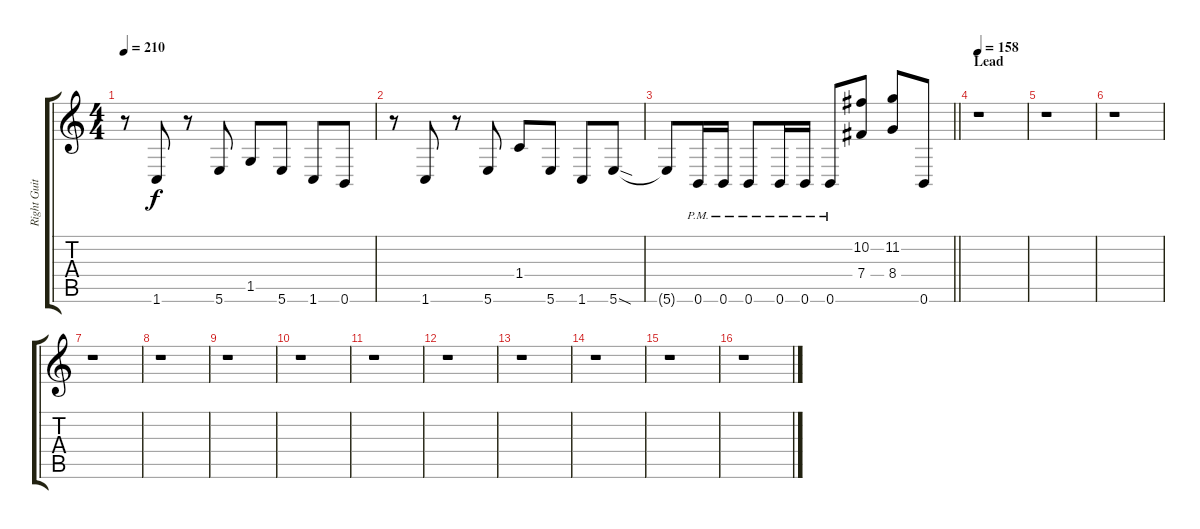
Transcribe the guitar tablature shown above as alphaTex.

\track ("Right Guitar" "Right Guit") {instrument distortionguitar}
\staff {score tabs}
\tuning (Db4 Ab3 E3 B2 Gb2 B1) {hide}
\ts (4 4)
\tempo 210
\clef g2
\ks c
r.8{dy f} 1.6.8 r.8 5.6.8 1.5.8 5.6.8 1.6.8 0.6.8 |
r.8 1.6.8 r.8 5.6.8 1.4.8 5.6.8 1.6.8 5.6{sod}.8 |
\barLineRight lightlight
5.6{t}.8 0.6{pm}.16 0.6{pm}.16 0.6{pm}.8 0.6{pm}.16 0.6{pm}.16 0.6{pm}.8 (10.2 7.4).8 (11.2 8.4).8 0.6.8 |
\section ("" "Lead")
\tempo 158
r.1 |
r.1 |
r.1 |
r.1 |
r.1 |
r.1 |
r.1 |
r.1 |
r.1 |
r.1 |
r.1 |
r.1 |
r.1
